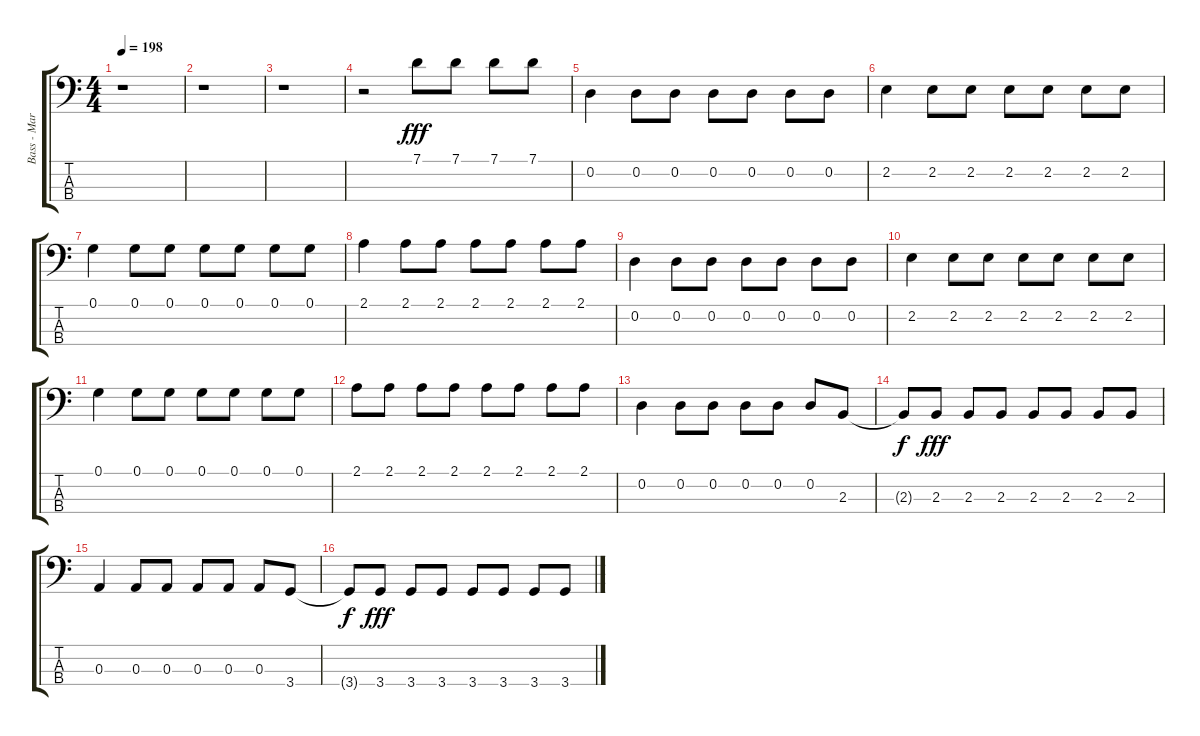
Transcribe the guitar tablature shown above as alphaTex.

\track ("Bass - Mark" "Bass - Mar") {instrument electricbassfinger}
\staff {score tabs}
\tuning (G2 D2 A1 E1) {hide}
\ts (4 4)
\tempo 198
\clef f4
\ks c
r.1{dy f} |
r.1 |
r.1 |
r.2 7.1.8{dy fff} 7.1.8 7.1.8 7.1.8 |
0.2.4 0.2.8 0.2.8 0.2.8 0.2.8 0.2.8 0.2.8 |
2.2.4 2.2.8 2.2.8 2.2.8 2.2.8 2.2.8 2.2.8 |
0.1.4 0.1.8 0.1.8 0.1.8 0.1.8 0.1.8 0.1.8 |
2.1.4 2.1.8 2.1.8 2.1.8 2.1.8 2.1.8 2.1.8 |
0.2.4 0.2.8 0.2.8 0.2.8 0.2.8 0.2.8 0.2.8 |
2.2.4 2.2.8 2.2.8 2.2.8 2.2.8 2.2.8 2.2.8 |
0.1.4 0.1.8 0.1.8 0.1.8 0.1.8 0.1.8 0.1.8 |
2.1.8 2.1.8 2.1.8 2.1.8 2.1.8 2.1.8 2.1.8 2.1.8 |
0.2.4 0.2.8 0.2.8 0.2.8 0.2.8 0.2.8 2.3.8 |
2.3{t}.8{dy f} 2.3.8{dy fff} 2.3.8 2.3.8 2.3.8 2.3.8 2.3.8 2.3.8 |
0.3.4 0.3.8 0.3.8 0.3.8 0.3.8 0.3.8 3.4.8 |
3.4{t}.8{dy f} 3.4.8{dy fff} 3.4.8 3.4.8 3.4.8 3.4.8 3.4.8 3.4.8
